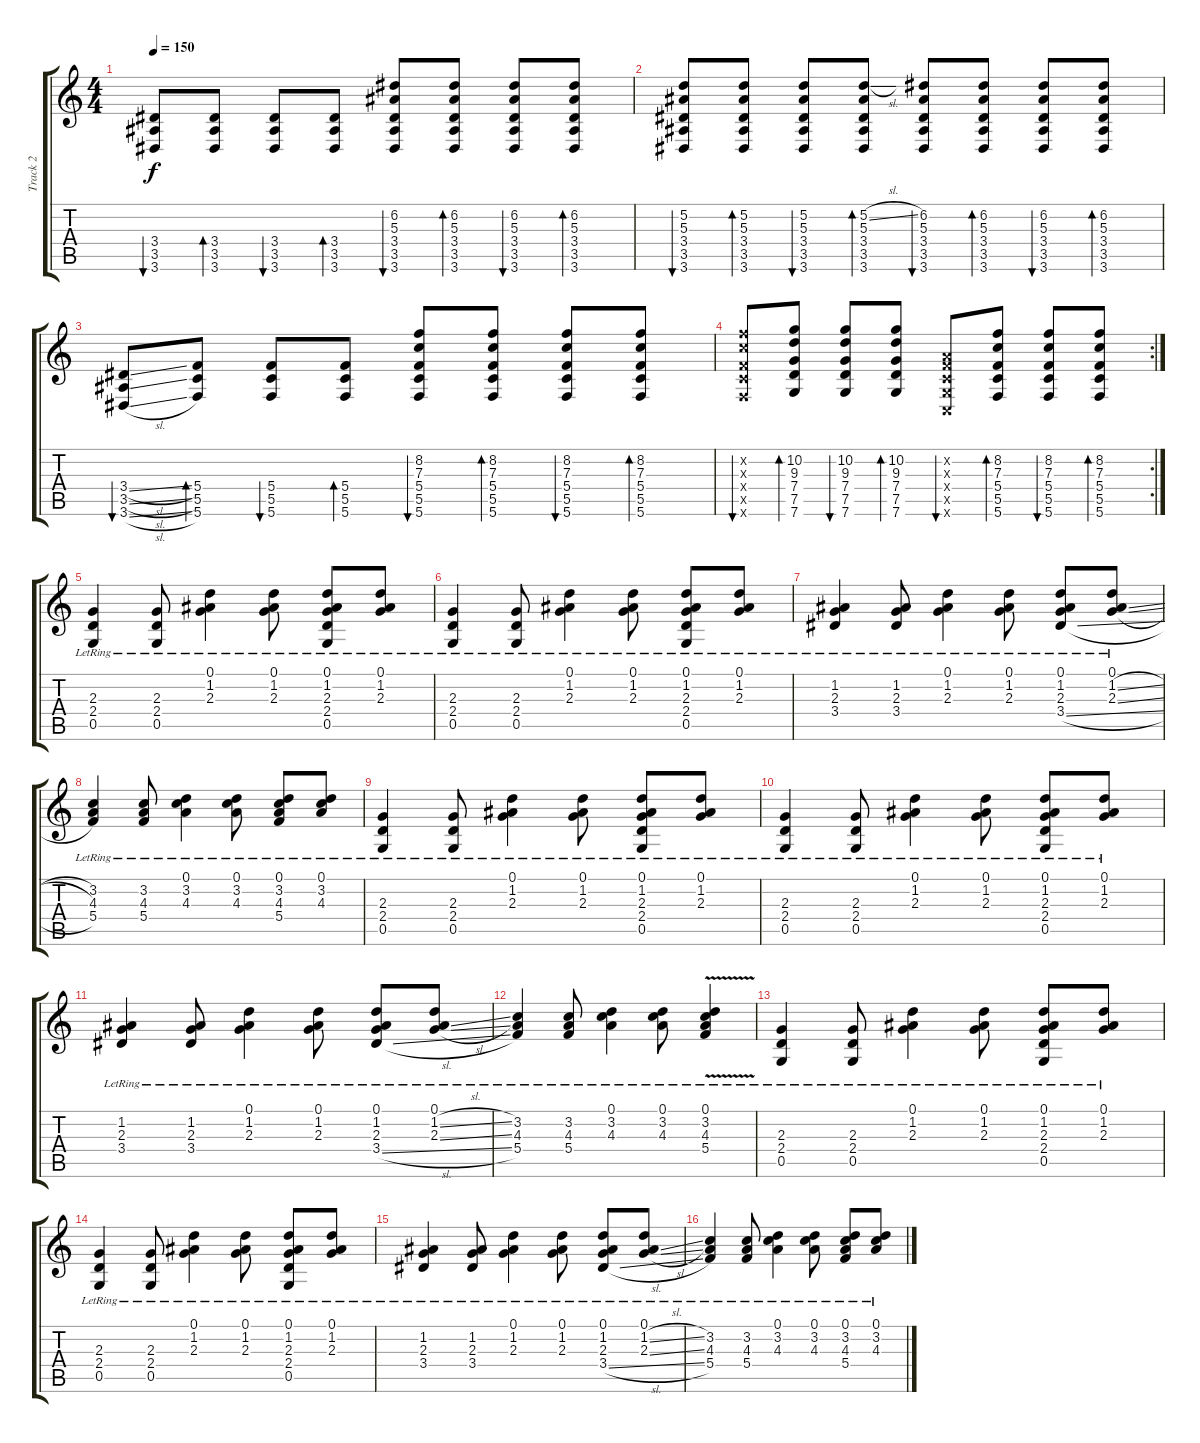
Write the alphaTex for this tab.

\track ("Track 2" "Track 2") {instrument acousticguitarsteel}
\staff {score tabs}
\tuning (D4 A3 F3 C3 G2 C2) {hide}
\ts (4 4)
\tempo 150
\clef g2
\ks c
(3.4 3.5 3.6).8{bu 30 dy f} (3.4 3.5 3.6).8{bd 30} (3.4 3.5 3.6).8{bu 30} (3.4 3.5 3.6).8{bd 30} (6.2 5.3 3.4 3.5 3.6).8{bu 30} (6.2 5.3 3.4 3.5 3.6).8{bd 30} (6.2 5.3 3.4 3.5 3.6).8{bu 30} (6.2 5.3 3.4 3.5 3.6).8{bd 30} |
(5.2 5.3 3.4 3.5 3.6).8{bu 30} (5.2 5.3 3.4 3.5 3.6).8{bd 30} (5.2 5.3 3.4 3.5 3.6).8{bu 30} (5.2{sl} 5.3 3.4 3.5 3.6).8{bd 30} (6.2 5.3 3.4 3.5 3.6).8{bu 30} (6.2 5.3 3.4 3.5 3.6).8{bd 30} (6.2 5.3 3.4 3.5 3.6).8{bu 30} (6.2 5.3 3.4 3.5 3.6).8{bd 30} |
(3.4{sl} 3.5{sl} 3.6{sl}).8{bu 30} (5.4 5.5 5.6).8{bd 30} (5.4 5.5 5.6).8{bu 30} (5.4 5.5 5.6).8{bd 30} (8.2 7.3 5.4 5.5 5.6).8{bu 30} (8.2 7.3 5.4 5.5 5.6).8{bd 30} (8.2 7.3 5.4 5.5 5.6).8{bu 30} (8.2 7.3 5.4 5.5 5.6).8{bd 30} |
\rc 2
(8.2{x} 7.3{x} 5.4{x} 5.5{x} 5.6{x}).8{bu 30} (10.2 9.3 7.4 7.5 7.6).8{bd 30} (10.2 9.3 7.4 7.5 7.6).8{bu 30} (10.2 9.3 7.4 7.5 7.6).8{bd 30} (0.2{x} 0.3{x} 0.4{x} 0.5{x} 0.6{x}).8{bu 30} (8.2 7.3 5.4 5.5 5.6).8{bd 30} (8.2 7.3 5.4 5.5 5.6).8{bu 30} (8.2 7.3 5.4 5.5 5.6).8{bd 30} |
(2.3{lr} 2.4{lr} 0.5{lr}).4 (2.3{lr} 2.4{lr} 0.5{lr}).8 (0.1{lr} 1.2{lr} 2.3{lr}).4 (0.1{lr} 1.2{lr} 2.3{lr}).8 (0.1{lr} 1.2{lr} 2.3{lr} 2.4 0.5).8 (0.1{lr} 1.2{lr} 2.3{lr}).8 |
(2.3{lr} 2.4{lr} 0.5{lr}).4 (2.3{lr} 2.4{lr} 0.5{lr}).8 (0.1{lr} 1.2{lr} 2.3{lr}).4 (0.1{lr} 1.2{lr} 2.3{lr}).8 (0.1{lr} 1.2{lr} 2.3{lr} 2.4 0.5).8 (0.1{lr} 1.2{lr} 2.3{lr}).8 |
(1.2 2.3{lr} 3.4{lr}).4 (1.2 2.3{lr} 3.4{lr}).8 (0.1{lr} 1.2{lr} 2.3{lr}).4 (0.1{lr} 1.2{lr} 2.3{lr}).8 (0.1{lr} 1.2{lr} 2.3{lr} 3.4{sl}).8 (0.1{lr} 1.2{sl lr} 2.3{sl lr}).8 |
(3.2 4.3{lr} 5.4{lr}).4 (3.2 4.3{lr} 5.4{lr}).8 (0.1{lr} 3.2{lr} 4.3{lr}).4 (0.1{lr} 3.2{lr} 4.3{lr}).8 (0.1{lr} 3.2{lr} 4.3{lr} 5.4).8 (0.1{lr} 3.2{lr} 4.3{lr}).8 |
(2.3{lr} 2.4{lr} 0.5{lr}).4 (2.3{lr} 2.4{lr} 0.5{lr}).8 (0.1{lr} 1.2{lr} 2.3{lr}).4 (0.1{lr} 1.2{lr} 2.3{lr}).8 (0.1{lr} 1.2{lr} 2.3{lr} 2.4 0.5).8 (0.1{lr} 1.2{lr} 2.3{lr}).8 |
(2.3{lr} 2.4{lr} 0.5{lr}).4 (2.3{lr} 2.4{lr} 0.5{lr}).8 (0.1{lr} 1.2{lr} 2.3{lr}).4 (0.1{lr} 1.2{lr} 2.3{lr}).8 (0.1{lr} 1.2{lr} 2.3{lr} 2.4 0.5).8 (0.1{lr} 1.2{lr} 2.3{lr}).8 |
(1.2 2.3{lr} 3.4{lr}).4 (1.2 2.3{lr} 3.4{lr}).8 (0.1{lr} 1.2{lr} 2.3{lr}).4 (0.1{lr} 1.2{lr} 2.3{lr}).8 (0.1{lr} 1.2{lr} 2.3{lr} 3.4{sl}).8 (0.1{lr} 1.2{sl lr} 2.3{sl lr}).8 |
(3.2 4.3{lr} 5.4{lr}).4 (3.2 4.3{lr} 5.4{lr}).8 (0.1{lr} 3.2{lr} 4.3{lr}).4 (0.1{lr} 3.2{lr} 4.3{lr}).8 (0.1{lr} 3.2{v lr} 4.3{v lr} 5.4{v}).4 |
(2.3{lr} 2.4{lr} 0.5{lr}).4 (2.3{lr} 2.4{lr} 0.5{lr}).8 (0.1{lr} 1.2{lr} 2.3{lr}).4 (0.1{lr} 1.2{lr} 2.3{lr}).8 (0.1{lr} 1.2{lr} 2.3{lr} 2.4 0.5).8 (0.1{lr} 1.2{lr} 2.3{lr}).8 |
(2.3{lr} 2.4{lr} 0.5{lr}).4 (2.3{lr} 2.4{lr} 0.5{lr}).8 (0.1{lr} 1.2{lr} 2.3{lr}).4 (0.1{lr} 1.2{lr} 2.3{lr}).8 (0.1{lr} 1.2{lr} 2.3{lr} 2.4 0.5).8 (0.1{lr} 1.2{lr} 2.3{lr}).8 |
(1.2 2.3{lr} 3.4{lr}).4 (1.2 2.3{lr} 3.4{lr}).8 (0.1{lr} 1.2{lr} 2.3{lr}).4 (0.1{lr} 1.2{lr} 2.3{lr}).8 (0.1{lr} 1.2{lr} 2.3{lr} 3.4{sl}).8 (0.1{lr} 1.2{sl lr} 2.3{sl lr}).8 |
(3.2 4.3{lr} 5.4{lr}).4 (3.2 4.3{lr} 5.4{lr}).8 (0.1{lr} 3.2{lr} 4.3{lr}).4 (0.1{lr} 3.2{lr} 4.3{lr}).8 (0.1{lr} 3.2{lr} 4.3{lr} 5.4).8 (0.1{lr} 3.2{lr} 4.3{lr}).8
